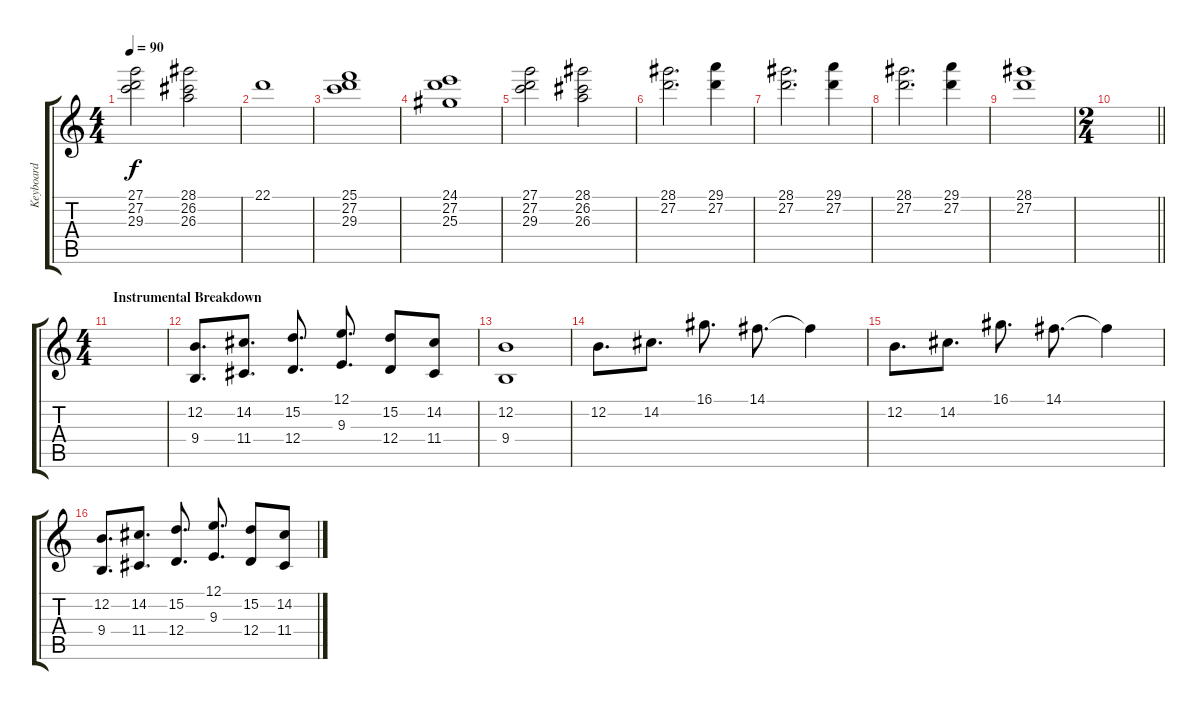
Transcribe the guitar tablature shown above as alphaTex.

\track ("Keyboard" "Keyboard") {instrument electricpiano2}
\staff {score tabs}
\tuning (E4 B3 G3 D3 A2 E2) {hide}
\ts (4 4)
\tempo 90
\clef g2
\ks c
(27.1 27.2 29.3).2{dy f} (28.1 26.2 26.3).2 |
22.1.1 |
(25.1 27.2 29.3).1 |
(24.1 27.2 25.3).1 |
(27.1 27.2 29.3).2 (28.1 26.2 26.3).2 |
(28.1 27.2).2{d volume 13 instrument rockorgan} (29.1 27.2).4 |
(28.1 27.2).2{d} (29.1 27.2).4 |
(28.1 27.2).2{d} (29.1 27.2).4 |
(28.1 27.2).1 |
\ts (2 4)
\barLineRight lightlight
|
\ts (4 4)
\section ("" "Instrumental Breakdown")
|
(12.2 9.4).8{d instrument electricpiano2} (14.2 11.4).8{d} (15.2 12.4).8{d} (12.1 9.3).8{d} (15.2 12.4).8 (14.2 11.4).8 |
(12.2 9.4).1 |
12.2.8{d} 14.2.8{d} 16.1.8{d} 14.1.8{d} 14.1{t}.4 |
12.2.8{d} 14.2.8{d} 16.1.8{d} 14.1.8{d} 14.1{t}.4 |
(12.2 9.4).8{d} (14.2 11.4).8{d} (15.2 12.4).8{d} (12.1 9.3).8{d} (15.2 12.4).8 (14.2 11.4).8
